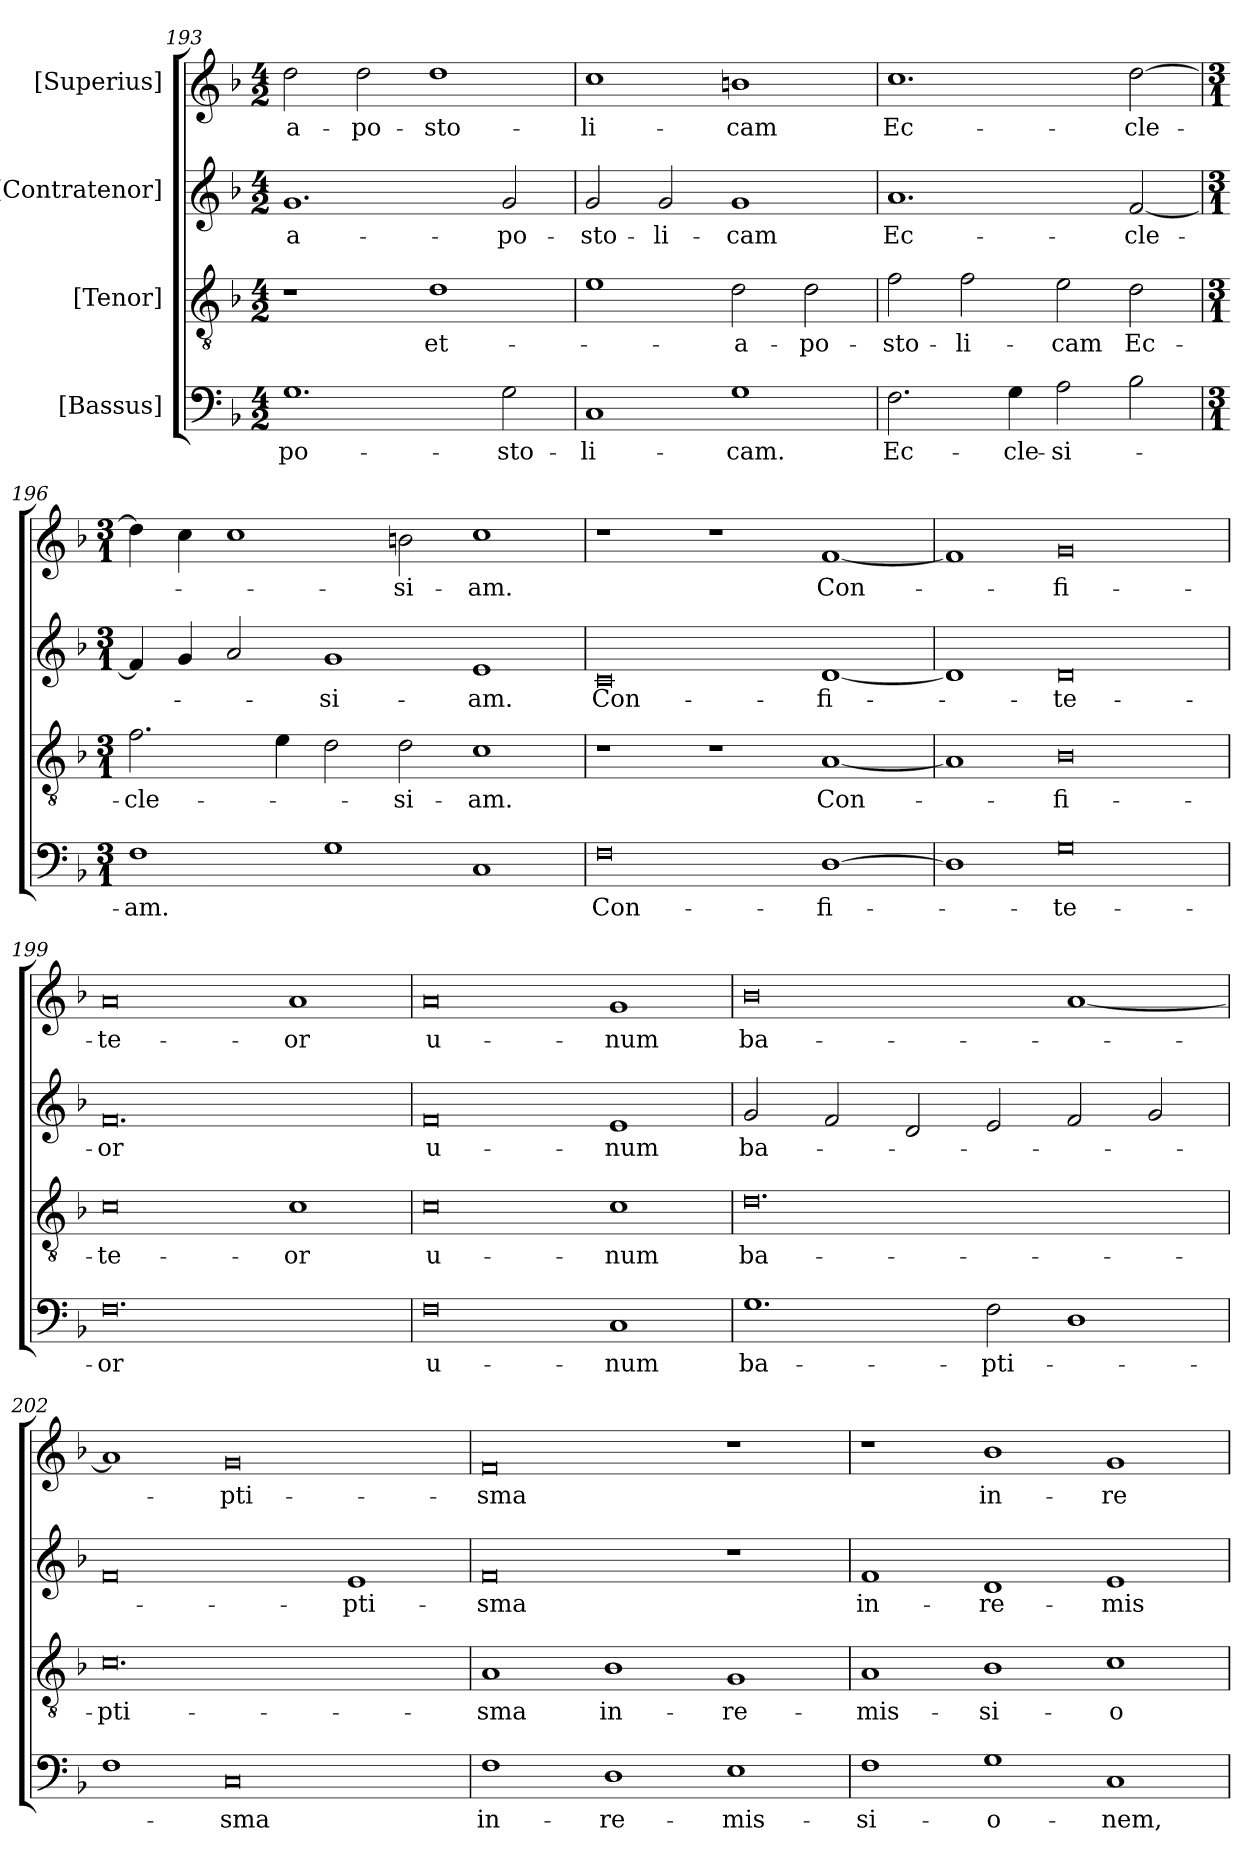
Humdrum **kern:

**kern	**text	**kern	**text	**kern	**text	**kern	**text
*part4	*part4	*part3	*part3	*part2	*part2	*part1	*part1
*staff4	*staff4	*staff3	*staff3	*staff2	*staff2	*staff1	*staff1
*I"[Bassus]	*	*I"[Tenor]	*	*I"[Contratenor]	*	*I"[Superius]	*
*clefF4	*	*clefGv2	*	*clefG2	*	*clefG2	*
*k[b-]	*	*k[b-]	*	*k[b-]	*	*k[b-]	*
*M4/2	*	*M4/2	*	*M4/2	*	*M4/2	*
=193	=193	=193	=193	=193	=193	=193	=193
1.G\	-po-	1r	.	1.g/	a-	2dd\	a-
.	.	.	.	.	.	2dd\	-po-
.	.	1d\	et-	.	.	1dd\	-sto-
2G\	-sto-	.	.	2g/	-po-	.	.
=194	=194	=194	=194	=194	=194	=194	=194
1C/	-li-	1e\	.	2g/	-sto-	1cc\	-li-
.	.	.	.	2g/	-li-	.	.
1G\	-cam.	2d\	a-	1g/	-cam	1bn\	-cam
.	.	2d\	-po-	.	.	.	.
=195	=195	=195	=195	=195	=195	=195	=195
2.F\	Ec-	2f\	-sto-	1.a/	Ec-	1.cc\	Ec-
.	.	2f\	-li-	.	.	.	.
4G\	-cle-	.	.	.	.	.	.
2A\	-si-	2e\	-cam	.	.	.	.
2B-\	.	2d\	Ec-	[2f/	-cle-	[2dd\	-cle-
=196	=196	=196	=196	=196	=196	=196	=196
*M3/1	*	*M3/1	*	*M3/1	*	*M3/1	*
1F\	-am.	2.f\	-cle-	4f/]	.	4dd\]	.
.	.	.	.	4g/	.	4cc\	.
.	.	.	.	2a/	.	1cc\	.
.	.	4e\	.	.	.	.	.
1G\	.	2d\	.	1g/	-si-	.	.
.	.	2d\	-si-	.	.	2bn\	-si-
1C/	.	1c\	-am.	1e/	-am.	1cc\	-am.
=197	=197	=197	=197	=197	=197	=197	=197
0F\	Con-	1r	.	0c/	Con-	1r	.
.	.	1r	.	.	.	1r	.
[1D\	-fi-	[1A/	Con-	[1d/	-fi-	[1f/	Con-
=198	=198	=198	=198	=198	=198	=198	=198
1D\]	.	1A/]	.	1d/]	.	1f/]	.
0G\	-te-	0B-\	-fi-	0d/	-te-	0g/	-fi-
=199	=199	=199	=199	=199	=199	=199	=199
0.F\	-or	0c\	-te-	0.f/	-or	0a/	-te-
.	.	1c\	-or	.	.	1a/	-or
=200	=200	=200	=200	=200	=200	=200	=200
0F\	u-	0c\	u-	0f/	u-	0a/	u-
1C/	-num	1c\	-num	1e/	-num	1g/	-num
=201	=201	=201	=201	=201	=201	=201	=201
1.G\	ba-	0.d\	ba-	2g/	ba-	0b-\	ba-
.	.	.	.	2f/	.	.	.
.	.	.	.	2d/	.	.	.
2F\	-pti-	.	.	2e/	.	.	.
1D\	.	.	.	2f/	.	[1a/	.
.	.	.	.	2g/	.	.	.
=202	=202	=202	=202	=202	=202	=202	=202
1F\	.	0.c\	-pti-	0f/	.	1a/]	.
0C/	-sma	.	.	.	.	0g/	-pti-
.	.	.	.	1e/	-pti-	.	.
=203	=203	=203	=203	=203	=203	=203	=203
1F\	in-	1A/	-sma	0f/	-sma	0f/	-sma
1D\	re-	1B-\	in-	.	.	.	.
1E\	-mis-	1G/	re-	1r	.	1r	.
=204	=204	=204	=204	=204	=204	=204	=204
1F\	-si-	1A/	-mis-	1f/	in-	1r	.
1G\	-o-	1B-\	-si-	1d/	re-	1b-\	in-
1C/	-nem,	1c\	-o-	1e/	-mis-	1g/	re-
=	=	=	=	=	=	=	=
*-	*-	*-	*-	*-	*-	*-	*-
